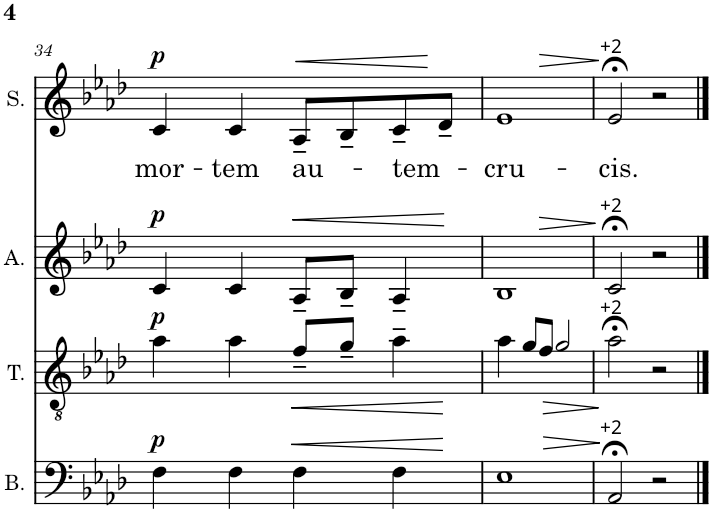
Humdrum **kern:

**kern	**dynam	**kern	**dynam	**kern	**dynam	**kern	**text	**dynam
*part4	*part4	*part3	*part3	*part2	*part2	*part1	*part1	*part1
*staff4	*staff4	*staff3	*staff3	*staff2	*staff2	*staff1	*staff1	*staff1
*I"Bajo	*	*I"Tenor	*	*I"Alto	*	*I"Soprano	*	*
*I'B.	*	*I'T.	*	*I'A.	*	*I'S.	*	*
!!LO:PB:g=z
*clefF4	*	*clefGv2	*	*clefG2	*	*clefG2	*	*
*k[b-e-a-d-]	*	*k[b-e-a-d-]	*	*k[b-e-a-d-]	*	*k[b-e-a-d-]	*	*
*M4/4	*	*M4/4	*	*M4/4	*	*M4/4	*	*
=34	=34	=34	=34	=34	=34	=34	=34	=34
!	!LO:DY:a	!	!LO:DY:a	!	!LO:DY:a	!	!LO:LY:b	!LO:DY:a
4F\	p	4a-\	p	4c/	p	4c/	mor-	p
!	!	!	!	!	!	!	!LO:LY:b	!
4F\	.	4a-\	.	4c/	.	4c/	-tem	.
!	!LO:HP:b	!	!LO:HP:b	!	!LO:HP:b	!	!LO:LY:b	!LO:HP:b
4F\	<	8f~/L	<	8A-~/L	<	8A-~/L	au-	<
.	.	8g~/J	.	8B-~/J	.	8B-~/	.	.
!	!	!	!	!	!	!	!LO:LY:b	!
4F\	.	4a-~\	.	4A-~/	.	8c~/	-tem-	.
.	.	.	.	.	.	8d-~/J	.	.
=35	=35	=35	=35	=35	=35	=35	=35	=35
!	!	!	!	!	!	!	!LO:LY:b	!
1E-	.	4a-\	.	1B-	.	1e-	-cru-	.
.	.	8g/L	.	.	.	.	.	.
.	.	8f/J	.	.	.	.	.	.
.	.	2g/	.	.	.	.	.	.
=36	=36	=36	=36	=36	=36	=36	=36	=36
!	!	!	!	!	!	!LO:TX:a:t=+2	!	!
!	!	!	!	!LO:TX:a:t=+2	!	!	!	!
!	!	!LO:TX:a:t=+2	!	!	!	!	!	!
!LO:TX:a:t=+2	!	!	!	!	!	!	!	!
!	!	!	!	!	!	!	!LO:LY:b	!
2AA-;</	.	2a-;<\	.	2c;</	.	2e-;</	-cis.	.
2r	[	2r	[	2r	[	2r	.	[
==	==	==	==	==	==	==	==	==
*-	*-	*-	*-	*-	*-	*-	*-	*-
